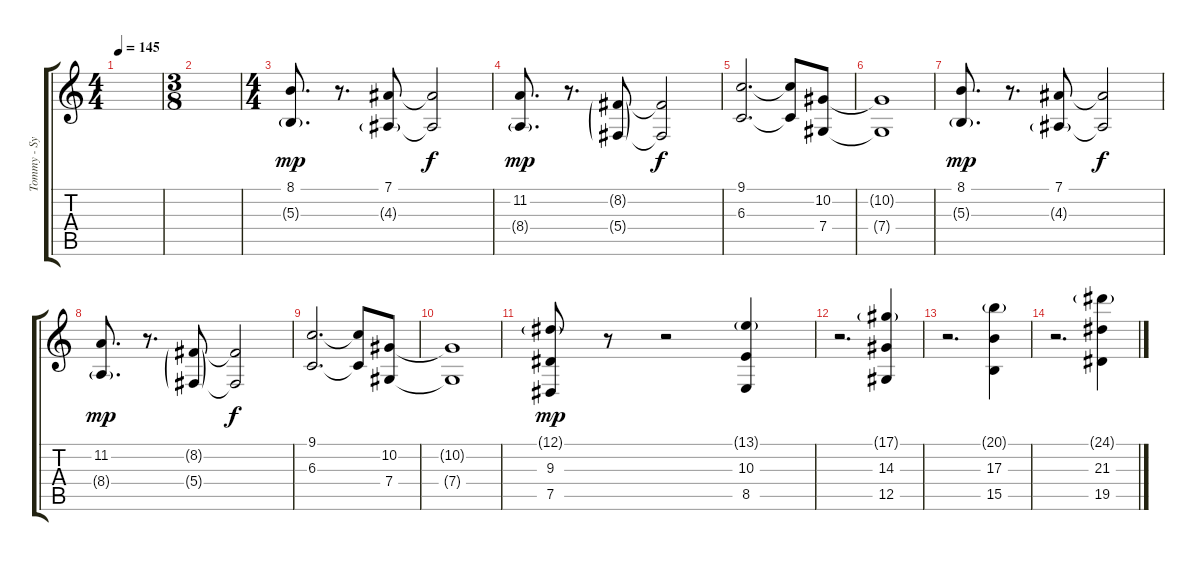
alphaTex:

\track ("Tommy - Synth" "Tommy - Sy") {instrument fx7echoes}
\staff {score tabs}
\tuning (Eb4 Bb3 Gb3 Db3 Ab2 Eb2) {hide}
\ts (4 4)
\tempo 145
\clef g2
\ks c
|
\ts (3 8)
|
\ts (4 4)
(8.1 5.3{g}).8{d dy mp volume 11} r.8{d} (7.1 4.3{g}).8 (7.1{t} 4.3{t}).2{dy f} |
(11.2 8.4{g}).8{d dy mp} r.8{d} (8.2{g} 5.4{g}).8 (8.2{t} 5.4{t}).2{dy f} |
(9.1 6.3).2{d} (9.1{t} 6.3{t}).8 (10.2 7.4).8 |
(10.2{t} 7.4{t}).1 |
(8.1 5.3{g}).8{d dy mp} r.8{d} (7.1 4.3{g}).8 (7.1{t} 4.3{t}).2{dy f} |
(11.2 8.4{g}).8{d dy mp} r.8{d} (8.2{g} 5.4{g}).8 (8.2{t} 5.4{t}).2{dy f} |
(9.1 6.3).2{d} (9.1{t} 6.3{t}).8 (10.2 7.4).8 |
(10.2{t} 7.4{t}).1 |
(12.1{g} 9.3 7.5).8{dy mp} r.8 r.2 (13.1{g} 10.3 8.5).4 |
r.2{d} (17.1{g} 14.3 12.5).4 |
r.2{d} (20.1{g} 17.3 15.5).4 |
r.2{d} (24.1{g} 21.3 19.5).4
